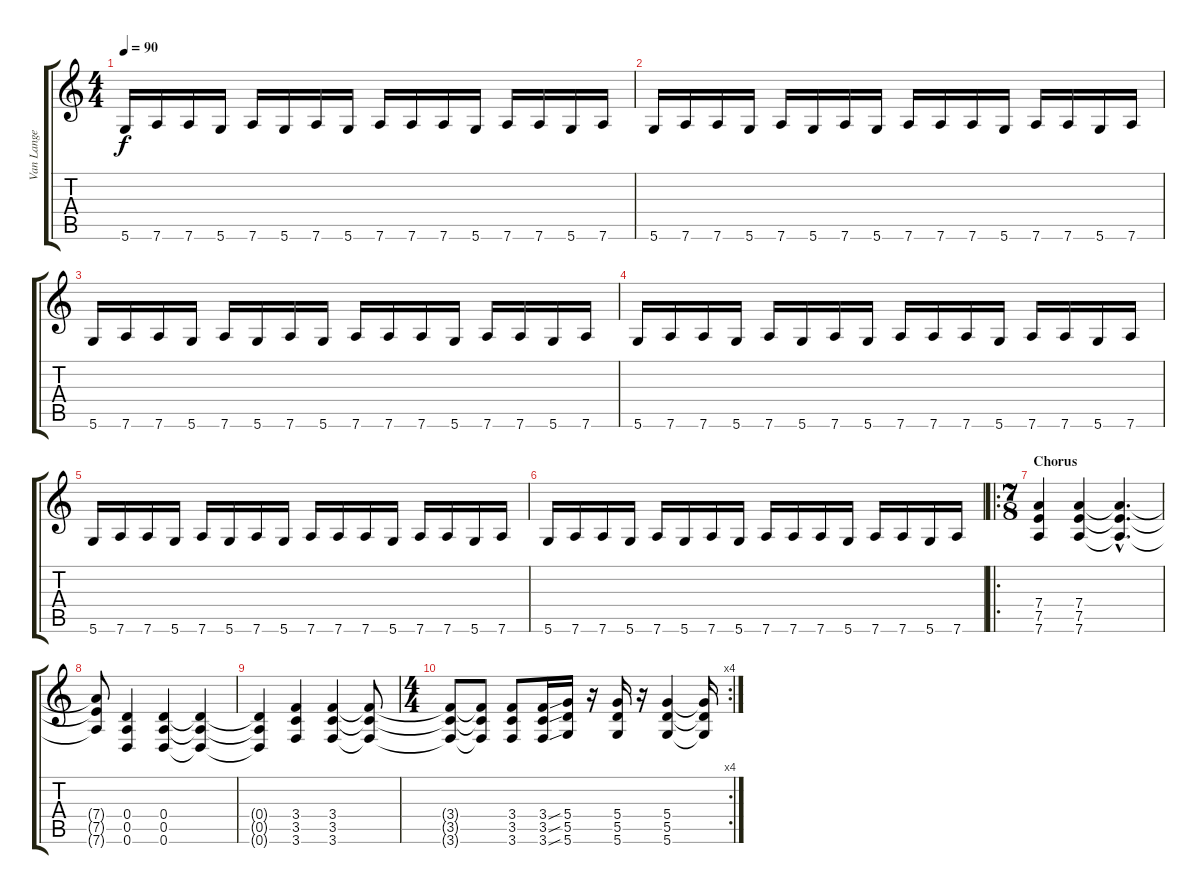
\track ("Van Lange" "Van Lange") {instrument overdrivenguitar}
\staff {score tabs}
\tuning (E4 B3 G3 D3 A2 D2) {hide}
\ts (4 4)
\tempo 90
\clef g2
\ks c
5.6.16{dy f} 7.6.16 7.6.16 5.6.16 7.6.16 5.6.16 7.6.16 5.6.16 7.6.16 7.6.16 7.6.16 5.6.16 7.6.16 7.6.16 5.6.16 7.6.16 |
5.6.16 7.6.16 7.6.16 5.6.16 7.6.16 5.6.16 7.6.16 5.6.16 7.6.16 7.6.16 7.6.16 5.6.16 7.6.16 7.6.16 5.6.16 7.6.16 |
5.6.16 7.6.16 7.6.16 5.6.16 7.6.16 5.6.16 7.6.16 5.6.16 7.6.16 7.6.16 7.6.16 5.6.16 7.6.16 7.6.16 5.6.16 7.6.16 |
5.6.16 7.6.16 7.6.16 5.6.16 7.6.16 5.6.16 7.6.16 5.6.16 7.6.16 7.6.16 7.6.16 5.6.16 7.6.16 7.6.16 5.6.16 7.6.16 |
5.6.16 7.6.16 7.6.16 5.6.16 7.6.16 5.6.16 7.6.16 5.6.16 7.6.16 7.6.16 7.6.16 5.6.16 7.6.16 7.6.16 5.6.16 7.6.16 |
5.6.16 7.6.16 7.6.16 5.6.16 7.6.16 5.6.16 7.6.16 5.6.16 7.6.16 7.6.16 7.6.16 5.6.16 7.6.16 7.6.16 5.6.16 7.6.16 |
\ro
\ts (7 8)
\section ("" "Chorus")
(7.4 7.5 7.6).4{volume 14} (7.4 7.5 7.6).4 (7.4{hac t} 7.5{hac t} 7.6{hac t}).4{d} |
(7.4{t} 7.5{t} 7.6{t}).8 (0.4 0.5 0.6).4 (0.4 0.5 0.6).4 (0.4{t} 0.5{t} 0.6{t}).4 |
(0.4{t} 0.5{t} 0.6{t}).4 (3.4 3.5 3.6).4 (3.4 3.5 3.6).4 (3.4{t} 3.5{t} 3.6{t}).8 |
\rc 4
\ts (4 4)
(3.4{t} 3.5{t} 3.6{t}).8 (3.4{t} 3.5{t} 3.6{t}).8 (3.4 3.5 3.6).8 (3.4{sou} 3.5{sou} 3.6{sou}).16 (5.4 5.5 5.6).16 r.16 (5.4 5.5 5.6).16 r.16 (5.4 5.5 5.6).4 (5.4{t} 5.5{t} 5.6{t}).16
